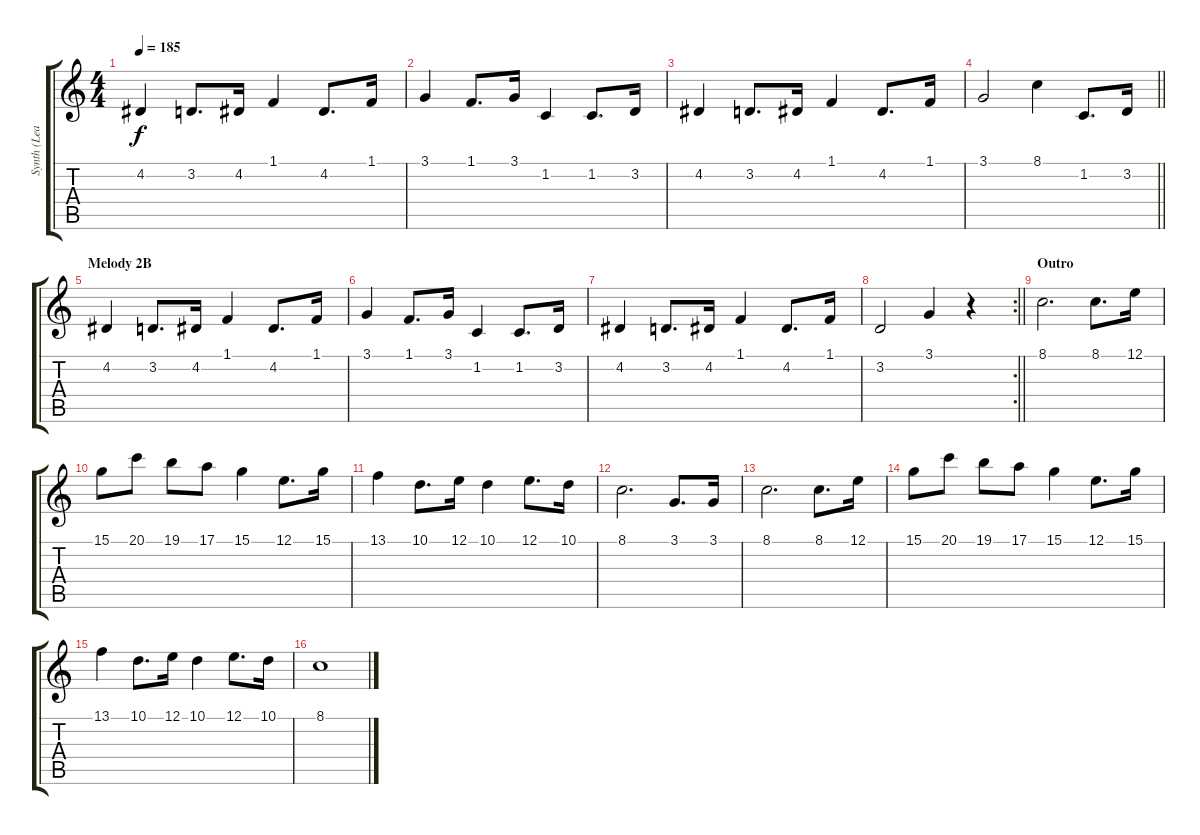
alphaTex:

\track ("Synth (Lead)" "Synth (Lea") {instrument lead2sawtooth}
\staff {score tabs}
\tuning (E4 B3 G3 D3 A2 E2) {hide}
\ts (4 4)
\tempo 185
\clef g2
\ks c
4.2.4{dy f} 3.2.8{d} 4.2.16 1.1.4 4.2.8{d} 1.1.16 |
3.1.4 1.1.8{d} 3.1.16 1.2.4 1.2.8{d} 3.2.16 |
4.2.4 3.2.8{d} 4.2.16 1.1.4 4.2.8{d} 1.1.16 |
\barLineRight lightlight
3.1.2 8.1.4 1.2.8{d} 3.2.16 |
\section ("" "Melody 2B")
4.2.4 3.2.8{d} 4.2.16 1.1.4 4.2.8{d} 1.1.16 |
3.1.4 1.1.8{d} 3.1.16 1.2.4 1.2.8{d} 3.2.16 |
4.2.4 3.2.8{d} 4.2.16 1.1.4 4.2.8{d} 1.1.16 |
\rc 2
\barLineRight lightlight
3.2.2 3.1.4 r.4 |
\section ("" "Outro")
8.1.2{d} 8.1.8{d} 12.1.16 |
15.1.8 20.1.8 19.1.8 17.1.8 15.1.4 12.1.8{d} 15.1.16 |
13.1.4{volume 0} 10.1.8{d} 12.1.16 10.1.4 12.1.8{d} 10.1.16 |
8.1.2{d} 3.1.8{d} 3.1.16 |
8.1.2{d} 8.1.8{d} 12.1.16 |
15.1.8 20.1.8 19.1.8 17.1.8 15.1.4 12.1.8{d} 15.1.16 |
13.1.4 10.1.8{d} 12.1.16 10.1.4 12.1.8{d} 10.1.16 |
8.1.1
